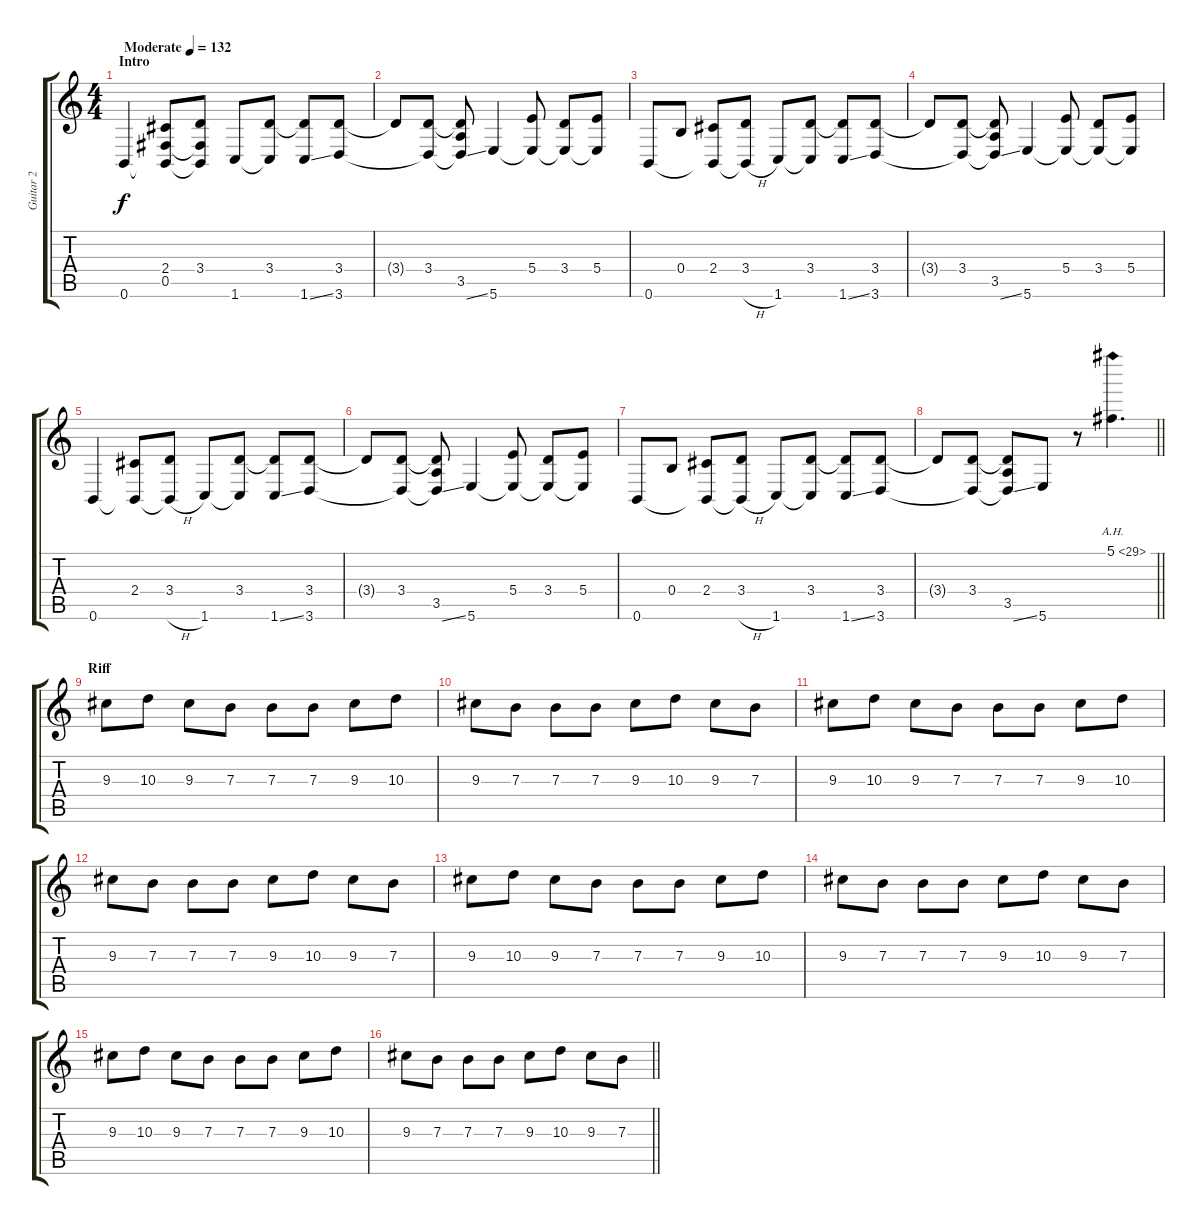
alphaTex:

\track ("Guitar 2" "Guitar 2") {instrument distortionguitar}
\staff {score tabs}
\tuning (Db4 Ab3 E3 B2 Gb2 B1) {hide}
\ts (4 4)
\section ("" "Intro")
\tempo (132 "Moderate")
\clef g2
\ks c
0.6.4{dy f instrument distortionguitar} (2.4 0.5 0.6{t}).8 (3.4 0.5{t} 0.6{t}).8 1.6.8 (3.4 1.6{t}).8 (3.4{t} 1.6{ss}).8 (3.4 3.6).8 |
3.4{t}.8 (3.4 3.6{t}).8 (3.4{t} 3.5 3.6{ss t}).8 5.6.4 (5.4 5.6{t}).8 (3.4 5.6{t}).8 (5.4 5.6{t}).8 |
0.6.8 0.4.8 (2.4 0.6{t}).8 (3.4 0.6{h t}).8 1.6.8 (3.4 1.6{t}).8 (3.4{t} 1.6{ss}).8 (3.4 3.6).8 |
3.4{t}.8 (3.4 3.6{t}).8 (3.4{t} 3.5 3.6{ss t}).8 5.6.4 (5.4 5.6{t}).8 (3.4 5.6{t}).8 (5.4 5.6{t}).8 |
0.6.4 (2.4 0.6{t}).8 (3.4 0.6{h t}).8 1.6.8 (3.4 1.6{t}).8 (3.4{t} 1.6{ss}).8 (3.4 3.6).8 |
3.4{t}.8 (3.4 3.6{t}).8 (3.4{t} 3.5 3.6{ss t}).8 5.6.4 (5.4 5.6{t}).8 (3.4 5.6{t}).8 (5.4 5.6{t}).8 |
0.6.8 0.4.8 (2.4 0.6{t}).8 (3.4 0.6{h t}).8 1.6.8 (3.4 1.6{t}).8 (3.4{t} 1.6{ss}).8 (3.4 3.6).8 |
\barLineRight lightlight
3.4{t}.8 (3.4 3.6{t}).8 (3.4{t} 3.5 3.6{ss t}).8 5.6.8 r.8 5.1{ah 24}.4{d} |
\section ("" "Riff")
9.3.8 10.3.8 9.3.8 7.3.8 7.3.8 7.3.8 9.3.8 10.3.8 |
9.3.8 7.3.8 7.3.8 7.3.8 9.3.8 10.3.8 9.3.8 7.3.8 |
9.3.8 10.3.8 9.3.8 7.3.8 7.3.8 7.3.8 9.3.8 10.3.8 |
9.3.8 7.3.8 7.3.8 7.3.8 9.3.8 10.3.8 9.3.8 7.3.8 |
9.3.8 10.3.8 9.3.8 7.3.8 7.3.8 7.3.8 9.3.8 10.3.8 |
9.3.8 7.3.8 7.3.8 7.3.8 9.3.8 10.3.8 9.3.8 7.3.8 |
9.3.8 10.3.8 9.3.8 7.3.8 7.3.8 7.3.8 9.3.8 10.3.8 |
\barLineRight lightlight
9.3.8 7.3.8 7.3.8 7.3.8 9.3.8 10.3.8 9.3.8 7.3.8
